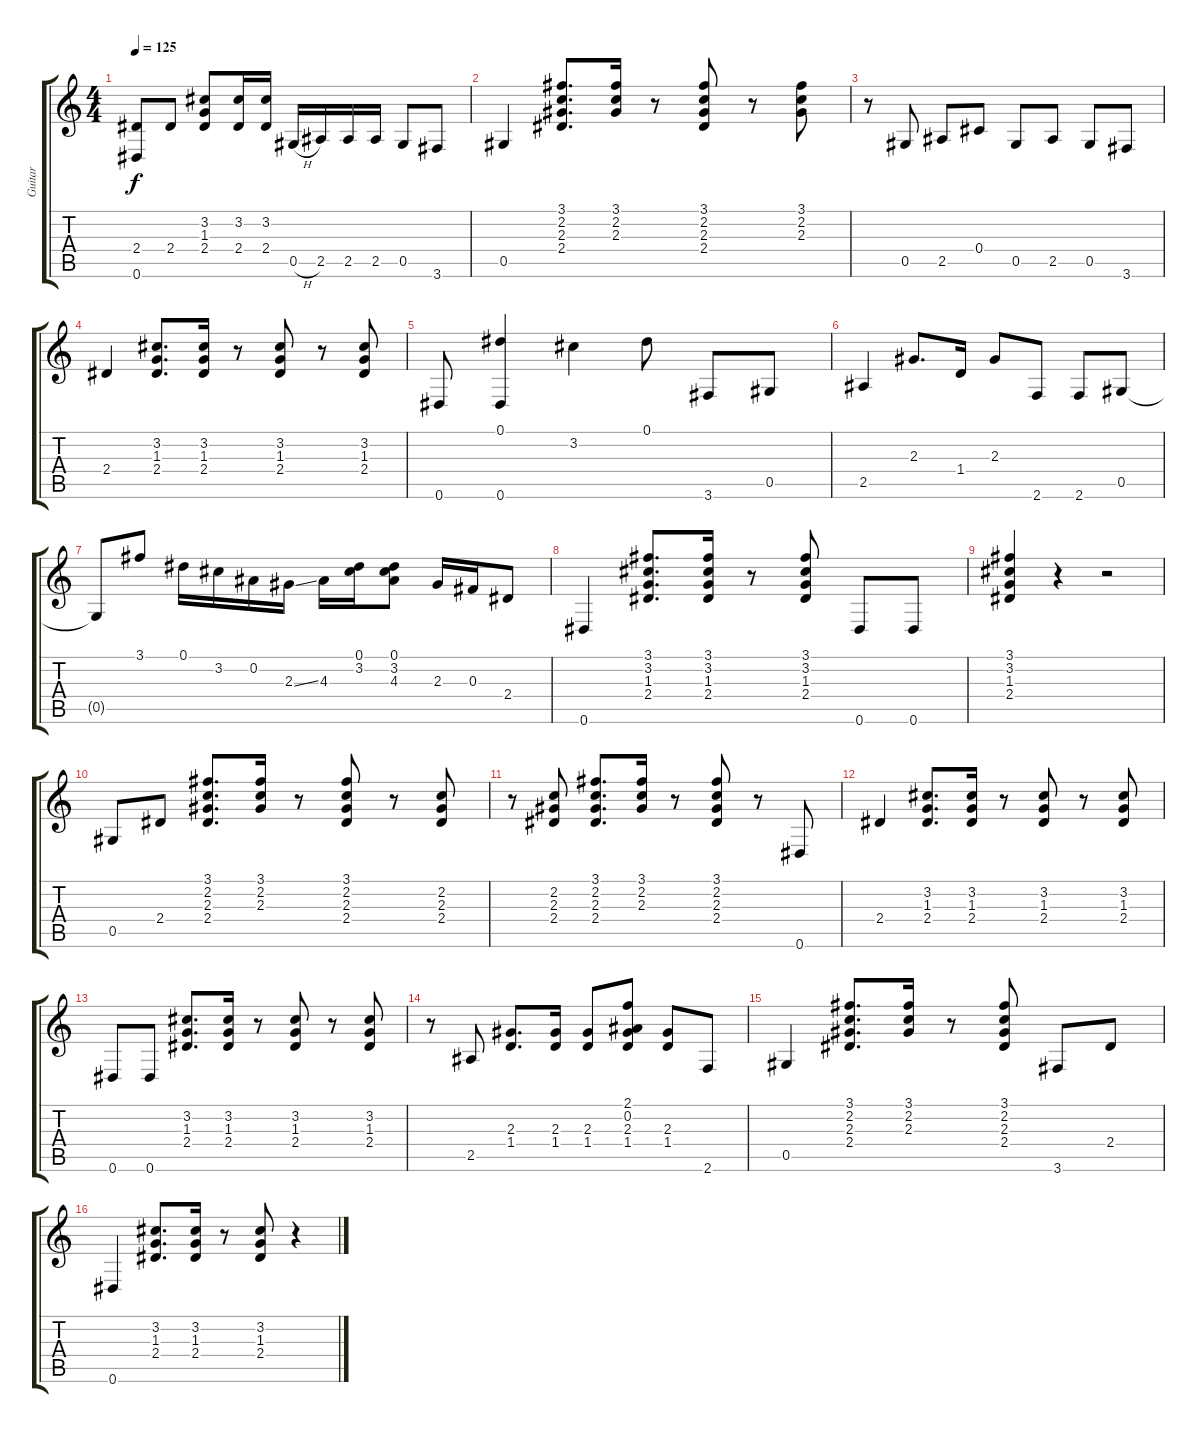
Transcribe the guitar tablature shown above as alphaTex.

\track ("Guitar" "Guitar") {instrument overdrivenguitar}
\staff {score tabs}
\tuning (Eb4 Bb3 Gb3 Db3 Ab2 Eb2) {hide}
\ts (4 4)
\tempo 125
\clef g2
\ks c
(2.4 0.6).8{dy f} 2.4.8 (3.2 1.3 2.4).8 (3.2 2.4).16 (3.2 2.4).16 0.5{h}.16 2.5.16 2.5.16 2.5.16 0.5.8 3.6.8 |
0.5.4 (3.1 2.2 2.3 2.4).8{d} (3.1 2.2 2.3).16 r.8 (3.1 2.2 2.3 2.4).8 r.8 (3.1 2.2 2.3).8 |
r.8 0.5.8 2.5.8 0.4.8 0.5.8 2.5.8 0.5.8 3.6.8 |
2.4.4 (3.2 1.3 2.4).8{d} (3.2 1.3 2.4).16 r.8 (3.2 1.3 2.4).8 r.8 (3.2 1.3 2.4).8 |
0.6.8 (0.1 0.6).4 3.2.4 0.1.8 3.6.8 0.5.8 |
2.5.4 2.3.8{d} 1.4.16 2.3.8 2.6.8 2.6.8 0.5.8 |
0.5{t}.8 3.1.8 0.1.16 3.2.16 0.2.16 2.3{ss}.16 4.3.16 (0.1 3.2).16 (0.1 3.2 4.3).8 2.3.16 0.3.16 2.4.8 |
0.6.4 (3.1 3.2 1.3 2.4).8{d} (3.1 3.2 1.3 2.4).16 r.8 (3.1 3.2 1.3 2.4).8 0.6.8 0.6.8 |
(3.1 3.2 1.3 2.4).4 r.4 r.2 |
0.5.8 2.4.8 (3.1 2.2 2.3 2.4).8{d} (3.1 2.2 2.3).16 r.8 (3.1 2.2 2.3 2.4).8 r.8 (2.2 2.3 2.4).8 |
r.8 (2.2 2.3 2.4).8 (3.1 2.2 2.3 2.4).8{d} (3.1 2.2 2.3).16 r.8 (3.1 2.2 2.3 2.4).8 r.8 0.6.8 |
2.4.4 (3.2 1.3 2.4).8{d} (3.2 1.3 2.4).16 r.8 (3.2 1.3 2.4).8 r.8 (3.2 1.3 2.4).8 |
0.6.8 0.6.8 (3.2 1.3 2.4).8{d} (3.2 1.3 2.4).16 r.8 (3.2 1.3 2.4).8 r.8 (3.2 1.3 2.4).8 |
r.8 2.5.8 (2.3 1.4).8{d} (2.3 1.4).16 (2.3 1.4).8 (2.1 0.2 2.3 1.4).8 (2.3 1.4).8 2.6.8 |
0.5.4 (3.1 2.2 2.3 2.4).8{d} (3.1 2.2 2.3).16 r.8 (3.1 2.2 2.3 2.4).8 3.6.8 2.4.8 |
0.6.4 (3.2 1.3 2.4).8{d} (3.2 1.3 2.4).16 r.8 (3.2 1.3 2.4).8 r.4
